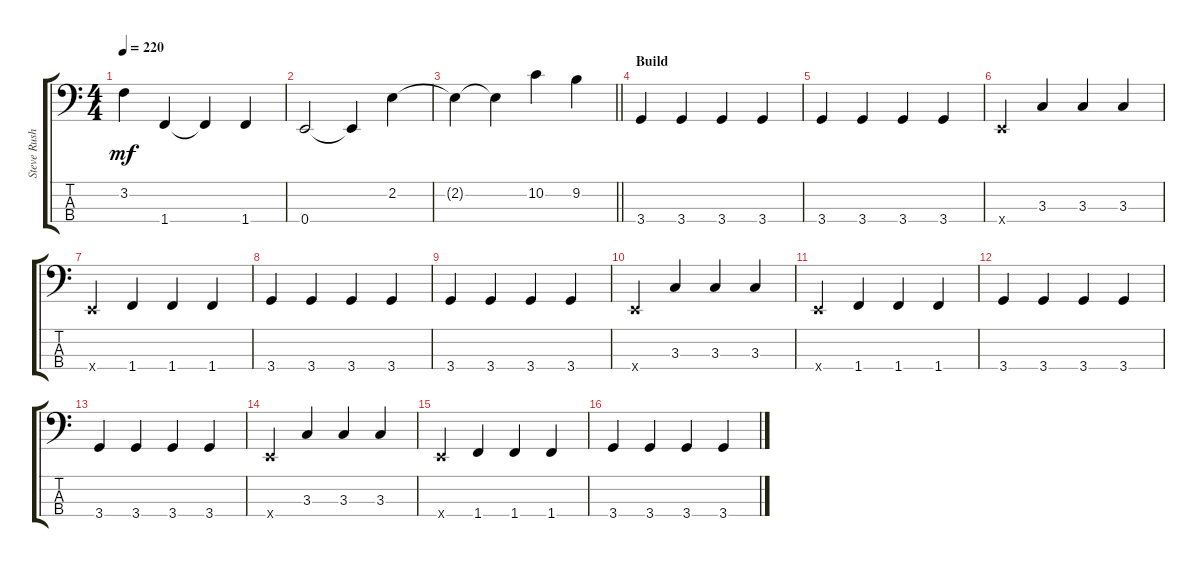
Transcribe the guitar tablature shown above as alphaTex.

\track ("Steve Rushton" "Steve Rush") {instrument electricbasspick}
\staff {score tabs}
\tuning (G2 D2 A1 E1) {hide}
\ts (4 4)
\tempo 220
\clef f4
\ks c
3.2{t}.4{dy mf} 1.4.4 1.4{t}.4 1.4.4 |
0.4.2 0.4{t}.4 2.2.4 |
\barLineRight lightlight
2.2{t}.4 2.2{t}.4 10.2.4 9.2.4 |
\section ("" "Build")
3.4.4 3.4.4 3.4.4 3.4.4 |
3.4.4 3.4.4 3.4.4 3.4.4 |
0.4{x}.4 3.3.4 3.3.4 3.3.4 |
0.4{x}.4 1.4.4 1.4.4 1.4.4 |
3.4.4 3.4.4 3.4.4 3.4.4 |
3.4.4 3.4.4 3.4.4 3.4.4 |
0.4{x}.4 3.3.4 3.3.4 3.3.4 |
0.4{x}.4 1.4.4 1.4.4 1.4.4 |
3.4.4 3.4.4 3.4.4 3.4.4 |
3.4.4 3.4.4 3.4.4 3.4.4 |
0.4{x}.4 3.3.4 3.3.4 3.3.4 |
0.4{x}.4 1.4.4 1.4.4 1.4.4 |
3.4.4 3.4.4 3.4.4 3.4.4
